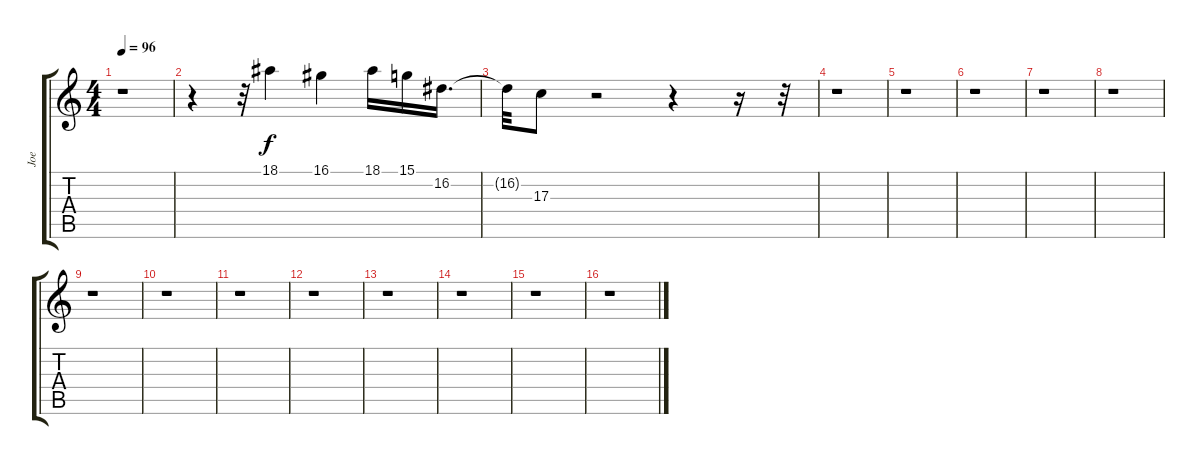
\track ("Joe" "Joe") {instrument acousticgrandpiano}
\staff {score tabs}
\tuning (E4 B3 G3 D3 A2 E2) {hide}
\ts (4 4)
\tempo 96
\clef g2
\ks c
r.1{dy f} |
r.4 r.32 18.1.4 16.1.4 18.1.16 15.1.16 16.2.16{d} |
16.2{t}.32 17.3.8 r.2 r.4 r.16 r.32 |
r.1 |
r.1 |
r.1 |
r.1 |
r.1 |
r.1 |
r.1 |
r.1 |
r.1 |
r.1 |
r.1 |
r.1 |
r.1
